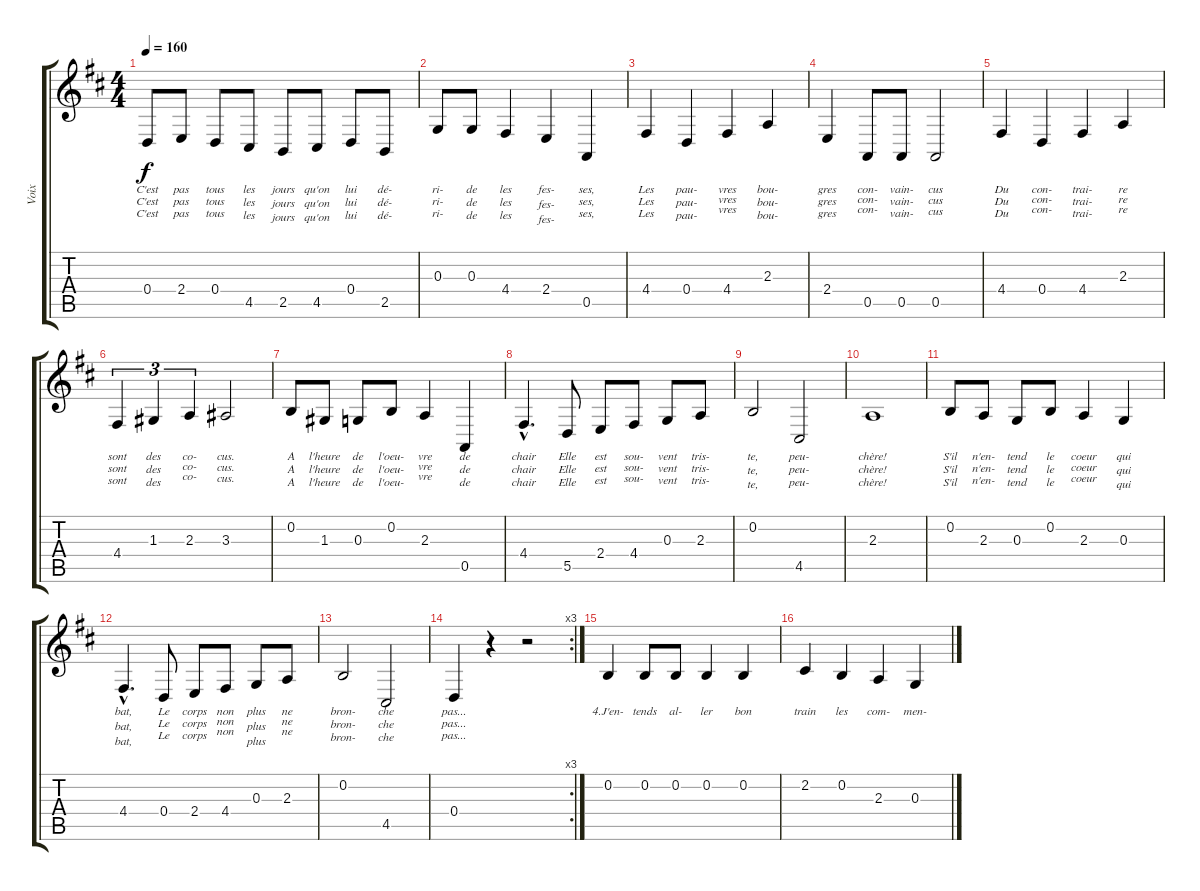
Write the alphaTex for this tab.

\track ("Voix" "Voix") {instrument voiceoohs}
\staff {score tabs}
\tuning (E4 B3 G3 D3 A2 E2) {hide}
\ts (4 4)
\tempo 160
\clef g2
\ks d
0.4.8{lyrics (0 "C'est") lyrics (1 "C'est") lyrics (2 "C'est") lyrics (3 "") lyrics (4 "") dy f} 2.4.8{lyrics (0 "pas") lyrics (1 "pas") lyrics (2 "pas") lyrics (3 "") lyrics (4 "")} 0.4.8{lyrics (0 "tous") lyrics (1 "tous") lyrics (2 "tous") lyrics (3 "") lyrics (4 "")} 4.5.8{lyrics (0 "les") lyrics (1 "les") lyrics (2 "les") lyrics (3 "") lyrics (4 "")} 2.5.8{lyrics (0 "jours") lyrics (1 "jours") lyrics (2 "jours") lyrics (3 "") lyrics (4 "")} 4.5.8{lyrics (0 "qu'on") lyrics (1 "qu'on") lyrics (2 "qu'on") lyrics (3 "") lyrics (4 "")} 0.4.8{lyrics (0 "lui") lyrics (1 "lui") lyrics (2 "lui") lyrics (3 "") lyrics (4 "")} 2.5.8{lyrics (0 "dé-") lyrics (1 "dé-") lyrics (2 "dé-") lyrics (3 "") lyrics (4 "")} |
0.3.8{lyrics (0 "ri-") lyrics (1 "ri-") lyrics (2 "ri-") lyrics (3 "") lyrics (4 "")} 0.3.8{lyrics (0 "de") lyrics (1 "de") lyrics (2 "de") lyrics (3 "") lyrics (4 "")} 4.4.4{lyrics (0 "les") lyrics (1 "les") lyrics (2 "les") lyrics (3 "") lyrics (4 "")} 2.4.4{lyrics (0 "fes-") lyrics (1 "fes-") lyrics (2 "fes-") lyrics (3 "") lyrics (4 "")} 0.5.4{lyrics (0 "ses,") lyrics (1 "ses,") lyrics (2 "ses,") lyrics (3 "") lyrics (4 "")} |
4.4.4{lyrics (0 "Les") lyrics (1 "Les") lyrics (2 "Les") lyrics (3 "") lyrics (4 "")} 0.4.4{lyrics (0 "pau-") lyrics (1 "pau-") lyrics (2 "pau-") lyrics (3 "") lyrics (4 "")} 4.4.4{lyrics (0 "vres") lyrics (1 "vres") lyrics (2 "vres") lyrics (3 "") lyrics (4 "")} 2.3.4{lyrics (0 "bou-") lyrics (1 "bou-") lyrics (2 "bou-") lyrics (3 "") lyrics (4 "")} |
2.4.4{lyrics (0 "gres") lyrics (1 "gres") lyrics (2 "gres") lyrics (3 "") lyrics (4 "")} 0.5.8{lyrics (0 "con-") lyrics (1 "con-") lyrics (2 "con-") lyrics (3 "") lyrics (4 "")} 0.5.8{lyrics (0 "vain-") lyrics (1 "vain-") lyrics (2 "vain-") lyrics (3 "") lyrics (4 "")} 0.5.2{lyrics (0 "cus") lyrics (1 "cus") lyrics (2 "cus") lyrics (3 "") lyrics (4 "")} |
4.4.4{lyrics (0 "Du") lyrics (1 "Du") lyrics (2 "Du") lyrics (3 "") lyrics (4 "")} 0.4.4{lyrics (0 "con-") lyrics (1 "con-") lyrics (2 "con-") lyrics (3 "") lyrics (4 "")} 4.4.4{lyrics (0 "trai-") lyrics (1 "trai-") lyrics (2 "trai-") lyrics (3 "") lyrics (4 "")} 2.3.4{lyrics (0 "re") lyrics (1 "re") lyrics (2 "re") lyrics (3 "") lyrics (4 "")} |
4.4.4{tu (3 2) lyrics (0 "sont") lyrics (1 "sont") lyrics (2 "sont") lyrics (3 "") lyrics (4 "")} 1.3.4{tu (3 2) lyrics (0 "des") lyrics (1 "des") lyrics (2 "des") lyrics (3 "") lyrics (4 "")} 2.3.4{tu (3 2) lyrics (0 "co-") lyrics (1 "co-") lyrics (2 "co-") lyrics (3 "") lyrics (4 "")} 3.3.2{lyrics (0 "cus.") lyrics (1 "cus.") lyrics (2 "cus.") lyrics (3 "") lyrics (4 "")} |
0.2.8{lyrics (0 "A") lyrics (1 "A") lyrics (2 "A") lyrics (3 "") lyrics (4 "")} 1.3.8{lyrics (0 "l'heure") lyrics (1 "l'heure") lyrics (2 "l'heure") lyrics (3 "") lyrics (4 "")} 0.3.8{lyrics (0 "de") lyrics (1 "de") lyrics (2 "de") lyrics (3 "") lyrics (4 "")} 0.2.8{lyrics (0 "l'oeu-") lyrics (1 "l'oeu-") lyrics (2 "l'oeu-") lyrics (3 "") lyrics (4 "")} 2.3.4{lyrics (0 "vre") lyrics (1 "vre") lyrics (2 "vre") lyrics (3 "") lyrics (4 "")} 0.5.4{lyrics (0 "de") lyrics (1 "de") lyrics (2 "de") lyrics (3 "") lyrics (4 "")} |
4.4{hac}.4{d lyrics (0 "chair") lyrics (1 "chair") lyrics (2 "chair") lyrics (3 "") lyrics (4 "")} 5.5.8{lyrics (0 "Elle") lyrics (1 "Elle") lyrics (2 "Elle") lyrics (3 "") lyrics (4 "")} 2.4.8{lyrics (0 "est") lyrics (1 "est") lyrics (2 "est") lyrics (3 "") lyrics (4 "")} 4.4.8{lyrics (0 "sou-") lyrics (1 "sou-") lyrics (2 "sou-") lyrics (3 "") lyrics (4 "")} 0.3.8{lyrics (0 "vent") lyrics (1 "vent") lyrics (2 "vent") lyrics (3 "") lyrics (4 "")} 2.3.8{lyrics (0 "tris-") lyrics (1 "tris-") lyrics (2 "tris-") lyrics (3 "") lyrics (4 "")} |
0.2.2{lyrics (0 "te,") lyrics (1 "te,") lyrics (2 "te,") lyrics (3 "") lyrics (4 "")} 4.5.2{lyrics (0 "peu-") lyrics (1 "peu-") lyrics (2 "peu-") lyrics (3 "") lyrics (4 "")} |
2.3.1{lyrics (0 "chère!") lyrics (1 "chère!") lyrics (2 "chère!") lyrics (3 "") lyrics (4 "")} |
0.2.8{lyrics (0 "S'il") lyrics (1 "S'il") lyrics (2 "S'il") lyrics (3 "") lyrics (4 "")} 2.3.8{lyrics (0 "n'en-") lyrics (1 "n'en-") lyrics (2 "n'en-") lyrics (3 "") lyrics (4 "")} 0.3.8{lyrics (0 "tend") lyrics (1 "tend") lyrics (2 "tend") lyrics (3 "") lyrics (4 "")} 0.2.8{lyrics (0 "le") lyrics (1 "le") lyrics (2 "le") lyrics (3 "") lyrics (4 "")} 2.3.4{lyrics (0 "coeur") lyrics (1 "coeur") lyrics (2 "coeur") lyrics (3 "") lyrics (4 "")} 0.3.4{lyrics (0 "qui") lyrics (1 "qui") lyrics (2 "qui") lyrics (3 "") lyrics (4 "")} |
4.4{hac}.4{d lyrics (0 "bat,") lyrics (1 "bat,") lyrics (2 "bat,") lyrics (3 "") lyrics (4 "")} 0.4.8{lyrics (0 "Le") lyrics (1 "Le") lyrics (2 "Le") lyrics (3 "") lyrics (4 "")} 2.4.8{lyrics (0 "corps") lyrics (1 "corps") lyrics (2 "corps") lyrics (3 "") lyrics (4 "")} 4.4.8{lyrics (0 "non") lyrics (1 "non") lyrics (2 "non") lyrics (3 "") lyrics (4 "")} 0.3.8{lyrics (0 "plus") lyrics (1 "plus") lyrics (2 "plus") lyrics (3 "") lyrics (4 "")} 2.3.8{lyrics (0 "ne") lyrics (1 "ne") lyrics (2 "ne") lyrics (3 "") lyrics (4 "")} |
0.2.2{lyrics (0 "bron-") lyrics (1 "bron-") lyrics (2 "bron-") lyrics (3 "") lyrics (4 "")} 4.5.2{lyrics (0 "che") lyrics (1 "che") lyrics (2 "che") lyrics (3 "") lyrics (4 "")} |
\rc 3
0.4.4{lyrics (0 "pas...") lyrics (1 "pas...") lyrics (2 "pas...") lyrics (3 "") lyrics (4 "")} r.4 r.2 |
0.2.4{lyrics (0 "4.J'en-") lyrics (1 "") lyrics (2 "") lyrics (3 "") lyrics (4 "")} 0.2.8{lyrics (0 "tends") lyrics (1 "") lyrics (2 "") lyrics (3 "") lyrics (4 "")} 0.2.8{lyrics (0 "al-") lyrics (1 "") lyrics (2 "") lyrics (3 "") lyrics (4 "")} 0.2.4{lyrics (0 "ler") lyrics (1 "") lyrics (2 "") lyrics (3 "") lyrics (4 "")} 0.2.4{lyrics (0 "bon") lyrics (1 "") lyrics (2 "") lyrics (3 "") lyrics (4 "")} |
2.2.4{lyrics (0 "train") lyrics (1 "") lyrics (2 "") lyrics (3 "") lyrics (4 "")} 0.2.4{lyrics (0 "les") lyrics (1 "") lyrics (2 "") lyrics (3 "") lyrics (4 "")} 2.3.4{lyrics (0 "com-") lyrics (1 "") lyrics (2 "") lyrics (3 "") lyrics (4 "")} 0.3.4{lyrics (0 "men-") lyrics (1 "") lyrics (2 "") lyrics (3 "") lyrics (4 "")}
